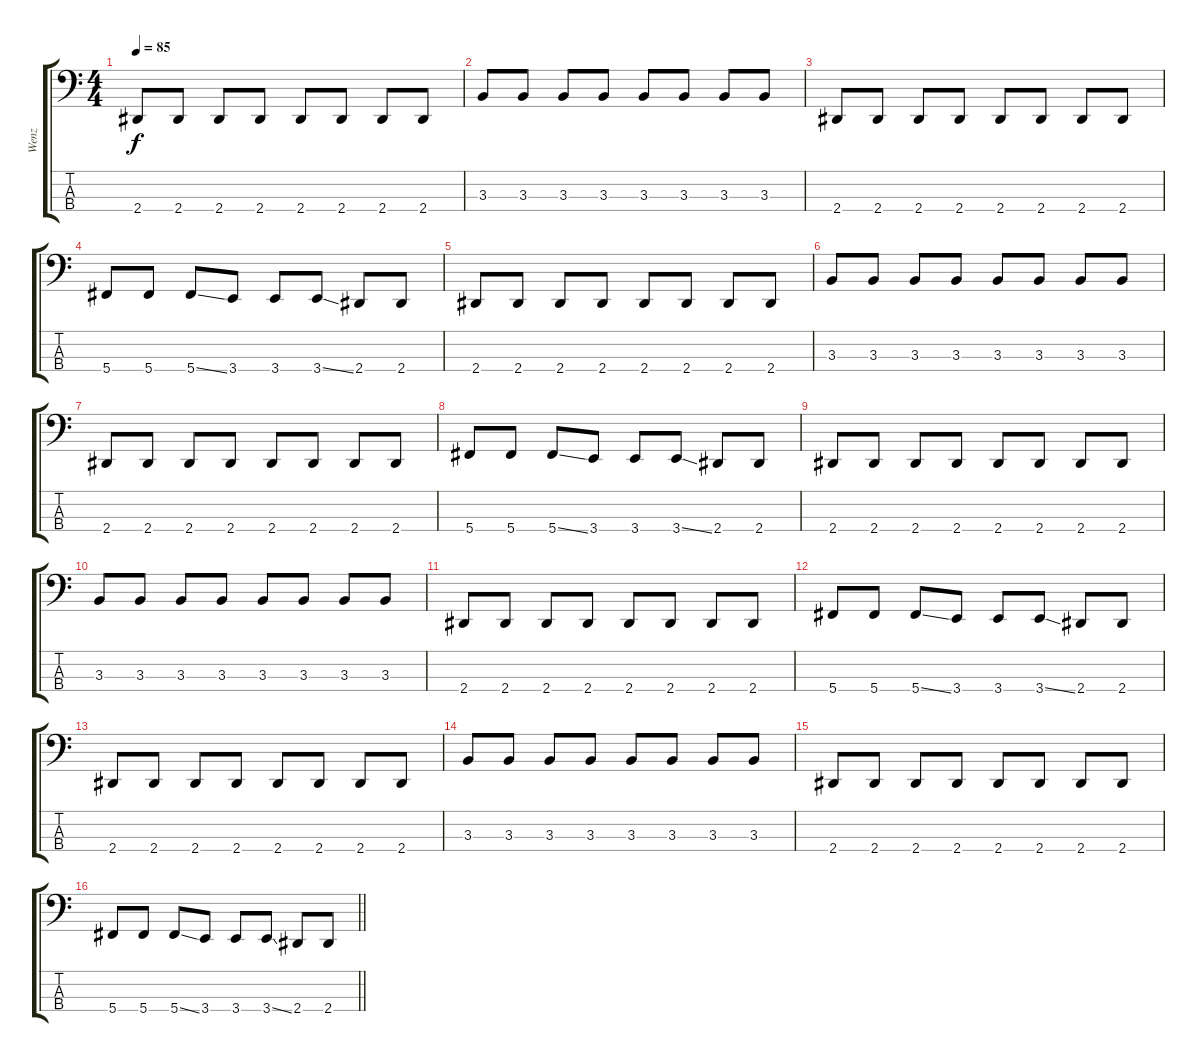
\track ("Wenz" "Wenz") {instrument electricbassfinger}
\staff {score tabs}
\tuning (Gb2 Db2 Ab1 Db1) {hide}
\ts (4 4)
\tempo 85
\clef f4
\ks c
2.4.8{dy f} 2.4.8 2.4.8 2.4.8 2.4.8 2.4.8 2.4.8 2.4.8 |
3.3.8 3.3.8 3.3.8 3.3.8 3.3.8 3.3.8 3.3.8 3.3.8 |
2.4.8 2.4.8 2.4.8 2.4.8 2.4.8 2.4.8 2.4.8 2.4.8 |
5.4.8 5.4.8 5.4{ss}.8 3.4.8 3.4.8 3.4{ss}.8 2.4.8 2.4.8 |
2.4.8 2.4.8 2.4.8 2.4.8 2.4.8 2.4.8 2.4.8 2.4.8 |
3.3.8 3.3.8 3.3.8 3.3.8 3.3.8 3.3.8 3.3.8 3.3.8 |
2.4.8 2.4.8 2.4.8 2.4.8 2.4.8 2.4.8 2.4.8 2.4.8 |
5.4.8 5.4.8 5.4{ss}.8 3.4.8 3.4.8 3.4{ss}.8 2.4.8 2.4.8 |
2.4.8 2.4.8 2.4.8 2.4.8 2.4.8 2.4.8 2.4.8 2.4.8 |
3.3.8 3.3.8 3.3.8 3.3.8 3.3.8 3.3.8 3.3.8 3.3.8 |
2.4.8 2.4.8 2.4.8 2.4.8 2.4.8 2.4.8 2.4.8 2.4.8 |
5.4.8 5.4.8 5.4{ss}.8 3.4.8 3.4.8 3.4{ss}.8 2.4.8 2.4.8 |
2.4.8 2.4.8 2.4.8 2.4.8 2.4.8 2.4.8 2.4.8 2.4.8 |
3.3.8 3.3.8 3.3.8 3.3.8 3.3.8 3.3.8 3.3.8 3.3.8 |
2.4.8 2.4.8 2.4.8 2.4.8 2.4.8 2.4.8 2.4.8 2.4.8 |
\barLineRight lightlight
5.4.8 5.4.8 5.4{ss}.8 3.4.8 3.4.8 3.4{ss}.8 2.4.8 2.4.8
